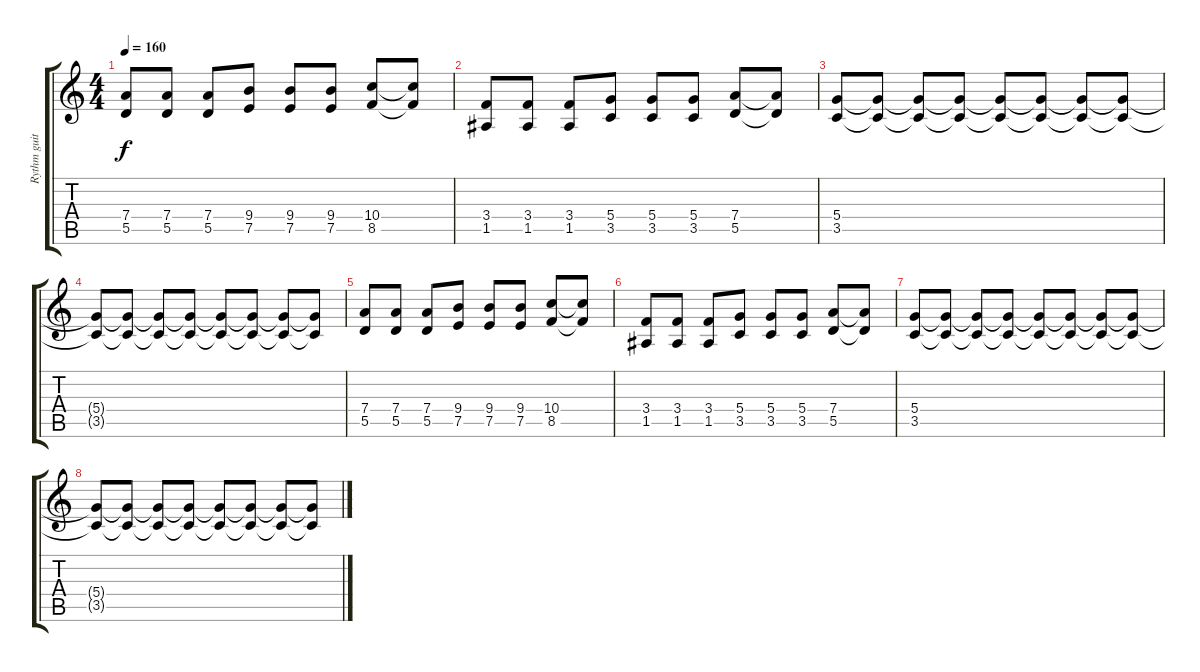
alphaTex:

\track ("Rythm guitar" "Rythm guit") {instrument overdrivenguitar}
\staff {score tabs}
\tuning (E4 B3 G3 D3 A2 E2) {hide}
\ts (4 4)
\tempo 160
\clef g2
\ks c
(7.4 5.5).8{dy f} (7.4 5.5).8 (7.4 5.5).8 (9.4 7.5).8 (9.4 7.5).8 (9.4 7.5).8 (10.4 8.5).8 (10.4{t} 8.5{t}).8 |
(3.4 1.5).8 (3.4 1.5).8 (3.4 1.5).8 (5.4 3.5).8 (5.4 3.5).8 (5.4 3.5).8 (7.4 5.5).8 (7.4{t} 5.5{t}).8 |
(5.4 3.5).8 (5.4{t} 3.5{t}).8 (5.4{t} 3.5{t}).8 (5.4{t} 3.5{t}).8 (5.4{t} 3.5{t}).8 (5.4{t} 3.5{t}).8 (5.4{t} 3.5{t}).8 (5.4{t} 3.5{t}).8 |
(5.4{t} 3.5{t}).8 (5.4{t} 3.5{t}).8 (5.4{t} 3.5{t}).8 (5.4{t} 3.5{t}).8 (5.4{t} 3.5{t}).8 (5.4{t} 3.5{t}).8 (5.4{t} 3.5{t}).8 (5.4{t} 3.5{t}).8 |
(7.4 5.5).8 (7.4 5.5).8 (7.4 5.5).8 (9.4 7.5).8 (9.4 7.5).8 (9.4 7.5).8 (10.4 8.5).8 (10.4{t} 8.5{t}).8 |
(3.4 1.5).8 (3.4 1.5).8 (3.4 1.5).8 (5.4 3.5).8 (5.4 3.5).8 (5.4 3.5).8 (7.4 5.5).8 (7.4{t} 5.5{t}).8 |
(5.4 3.5).8 (5.4{t} 3.5{t}).8 (5.4{t} 3.5{t}).8 (5.4{t} 3.5{t}).8 (5.4{t} 3.5{t}).8 (5.4{t} 3.5{t}).8 (5.4{t} 3.5{t}).8 (5.4{t} 3.5{t}).8 |
(5.4{t} 3.5{t}).8 (5.4{t} 3.5{t}).8 (5.4{t} 3.5{t}).8 (5.4{t} 3.5{t}).8 (5.4{t} 3.5{t}).8 (5.4{t} 3.5{t}).8 (5.4{t} 3.5{t}).8 (5.4{t} 3.5{t}).8
